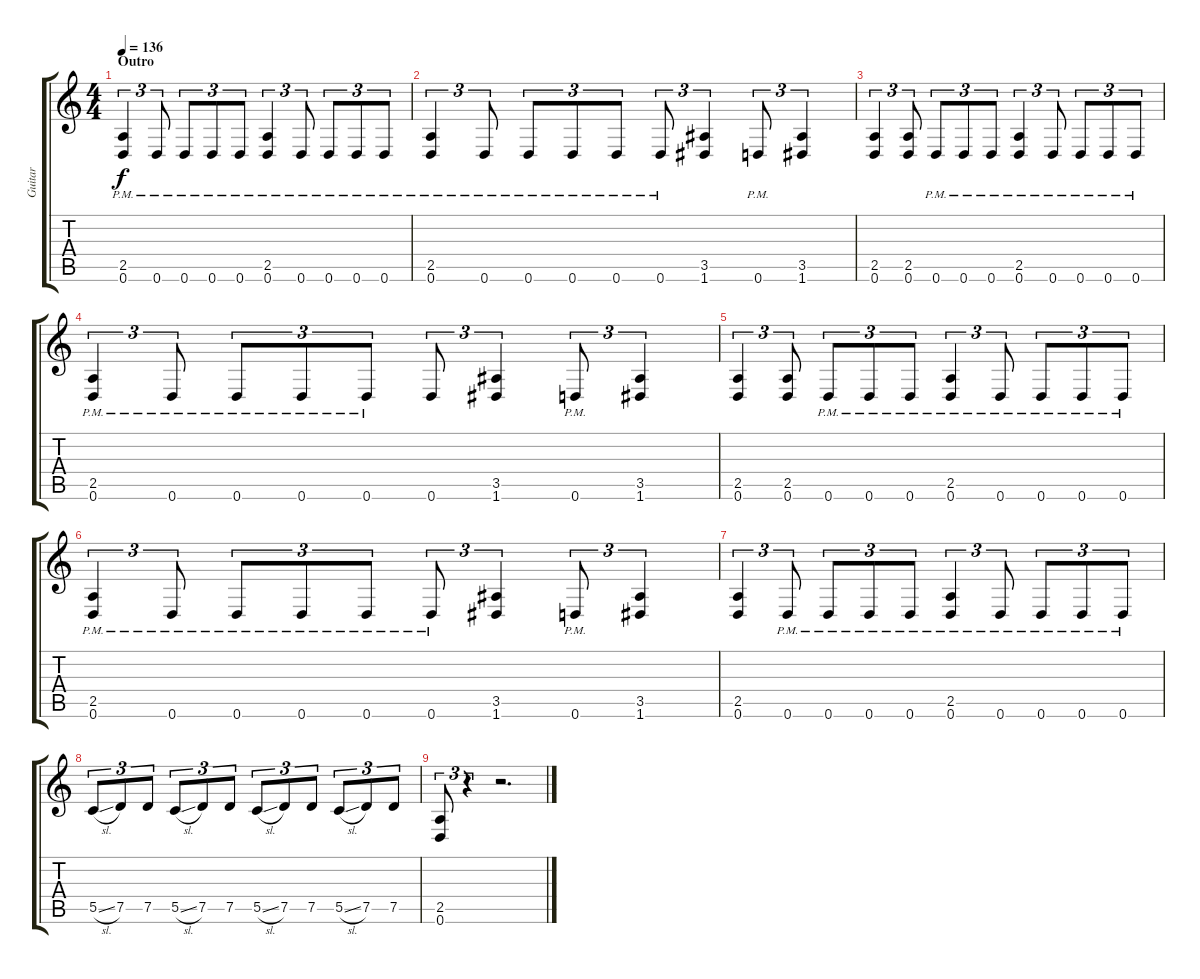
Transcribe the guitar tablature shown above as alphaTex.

\track ("Guitar" "Guitar") {instrument distortionguitar}
\staff {score tabs}
\tuning (D4 A3 F3 C3 G2 D2) {hide}
\ts (4 4)
\section ("" "Outro")
\tempo 136
\clef g2
\ks c
(2.5{pm} 0.6{pm}).4{tu (3 2) dy f} 0.6{pm}.8{tu (3 2)} 0.6{pm}.8{tu (3 2)} 0.6{pm}.8{tu (3 2)} 0.6{pm}.8{tu (3 2)} (2.5{pm} 0.6{pm}).4{tu (3 2)} 0.6{pm}.8{tu (3 2)} 0.6{pm}.8{tu (3 2)} 0.6{pm}.8{tu (3 2)} 0.6{pm}.8{tu (3 2)} |
(2.5{pm} 0.6{pm}).4{tu (3 2)} 0.6{pm}.8{tu (3 2)} 0.6{pm}.8{tu (3 2)} 0.6{pm}.8{tu (3 2)} 0.6{pm}.8{tu (3 2)} 0.6{pm}.8{tu (3 2)} (3.5 1.6).4{tu (3 2)} 0.6{pm}.8{tu (3 2)} (3.5 1.6).4{tu (3 2)} |
(2.5 0.6).4{tu (3 2)} (2.5 0.6).8{tu (3 2)} 0.6{pm}.8{tu (3 2)} 0.6{pm}.8{tu (3 2)} 0.6{pm}.8{tu (3 2)} (2.5{pm} 0.6{pm}).4{tu (3 2)} 0.6{pm}.8{tu (3 2)} 0.6{pm}.8{tu (3 2)} 0.6{pm}.8{tu (3 2)} 0.6{pm}.8{tu (3 2)} |
(2.5{pm} 0.6{pm}).4{tu (3 2)} 0.6{pm}.8{tu (3 2)} 0.6{pm}.8{tu (3 2)} 0.6{pm}.8{tu (3 2)} 0.6{pm}.8{tu (3 2)} 0.6.8{tu (3 2)} (3.5 1.6).4{tu (3 2)} 0.6{pm}.8{tu (3 2)} (3.5 1.6).4{tu (3 2)} |
(2.5 0.6).4{tu (3 2)} (2.5 0.6).8{tu (3 2)} 0.6{pm}.8{tu (3 2)} 0.6{pm}.8{tu (3 2)} 0.6{pm}.8{tu (3 2)} (2.5{pm} 0.6{pm}).4{tu (3 2)} 0.6{pm}.8{tu (3 2)} 0.6{pm}.8{tu (3 2)} 0.6{pm}.8{tu (3 2)} 0.6{pm}.8{tu (3 2)} |
(2.5{pm} 0.6{pm}).4{tu (3 2)} 0.6{pm}.8{tu (3 2)} 0.6{pm}.8{tu (3 2)} 0.6{pm}.8{tu (3 2)} 0.6{pm}.8{tu (3 2)} 0.6{pm}.8{tu (3 2)} (3.5 1.6).4{tu (3 2)} 0.6{pm}.8{tu (3 2)} (3.5 1.6).4{tu (3 2)} |
(2.5 0.6).4{tu (3 2)} 0.6{pm}.8{tu (3 2)} 0.6{pm}.8{tu (3 2)} 0.6{pm}.8{tu (3 2)} 0.6{pm}.8{tu (3 2)} (2.5{pm} 0.6{pm}).4{tu (3 2)} 0.6{pm}.8{tu (3 2)} 0.6{pm}.8{tu (3 2)} 0.6{pm}.8{tu (3 2)} 0.6{pm}.8{tu (3 2)} |
5.5{sl}.8{tu (3 2)} 7.5.8{tu (3 2)} 7.5.8{tu (3 2)} 5.5{sl}.8{tu (3 2)} 7.5.8{tu (3 2)} 7.5.8{tu (3 2)} 5.5{sl}.8{tu (3 2)} 7.5.8{tu (3 2)} 7.5.8{tu (3 2)} 5.5{sl}.8{tu (3 2)} 7.5.8{tu (3 2)} 7.5.8{tu (3 2)} |
(2.5 0.6).8{tu (3 2)} r.4{tu (3 2)} r.2{d}
